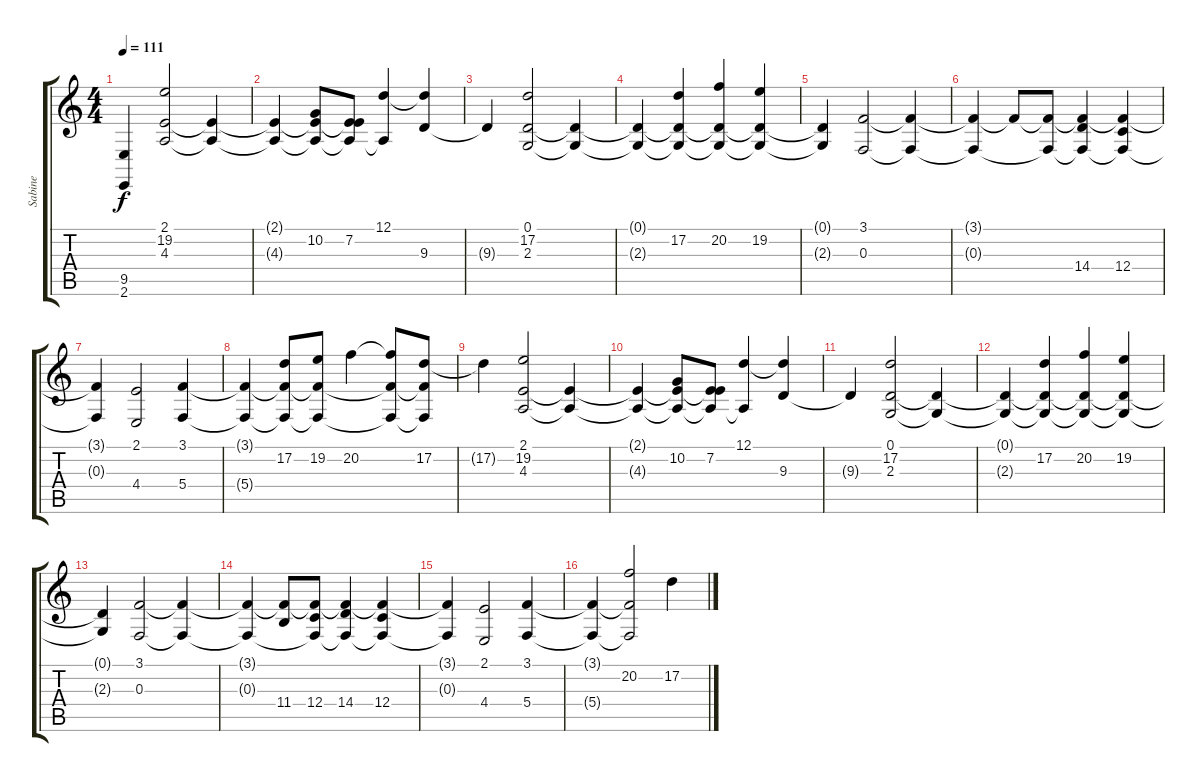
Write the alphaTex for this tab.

\track ("Sabine" "Sabine") {instrument stringensemble1}
\staff {score tabs}
\tuning (D4 A3 F3 C3 G2 D2) {hide}
\ts (4 4)
\tempo 111
\clef g2
\ks c
(9.5{t} 2.6{t}).4{dy f} (2.1 19.2 4.3).2 (2.1{t} 4.3{t}).4 |
(2.1{t} 4.3{t}).4 (2.1{t} 10.2 4.3{t}).8 (2.1{t} 7.2 4.3{t}).8 (12.1 4.3{t}).4 (12.1{t} 9.3).4 |
9.3{t}.4 (0.1 17.2 2.3).2 (0.1{t} 2.3{t}).4 |
(0.1{t} 2.3{t}).4 (0.1{t} 17.2 2.3{t}).4 (0.1{t} 20.2 2.3{t}).4 (0.1{t} 19.2 2.3{t}).4 |
(0.1{t} 2.3{t}).4 (3.1 0.3).2 (3.1{t} 0.3{t}).4 |
(3.1{t} 0.3{t}).4 3.1{t}.8 (3.1{t} 0.3{t}).8 (3.1{t} 0.3{t} 14.4).4 (3.1{t} 0.3{t} 12.4).4 |
(3.1{t} 0.3{t}).4 (2.1 4.4).2 (3.1 5.4).4 |
(3.1{t} 5.4{t}).4 (3.1{t} 17.2 5.4{t}).8 (3.1{t} 19.2 5.4{t}).8 20.2.4 (3.1{t} 20.2{t} 5.4{t}).8 (3.1{t} 17.2 5.4{t}).8 |
17.2{t}.4 (2.1 19.2 4.3).2 (2.1{t} 4.3{t}).4 |
(2.1{t} 4.3{t}).4 (2.1{t} 10.2 4.3{t}).8 (2.1{t} 7.2 4.3{t}).8 (12.1 4.3{t}).4 (12.1{t} 9.3).4 |
9.3{t}.4 (0.1 17.2 2.3).2 (0.1{t} 2.3{t}).4 |
(0.1{t} 2.3{t}).4 (0.1{t} 17.2 2.3{t}).4 (0.1{t} 20.2 2.3{t}).4 (0.1{t} 19.2 2.3{t}).4 |
(0.1{t} 2.3{t}).4 (3.1 0.3).2 (3.1{t} 0.3{t}).4 |
(3.1{t} 0.3{t}).4 (3.1{t} 11.4).8 (3.1{t} 0.3{t} 12.4).8 (3.1{t} 0.3{t} 14.4).4 (3.1{t} 0.3{t} 12.4).4 |
(3.1{t} 0.3{t}).4 (2.1 4.4).2 (3.1 5.4).4 |
(3.1{t} 5.4{t}).4 (3.1{t} 20.2 5.4{t}).2 17.2.4
